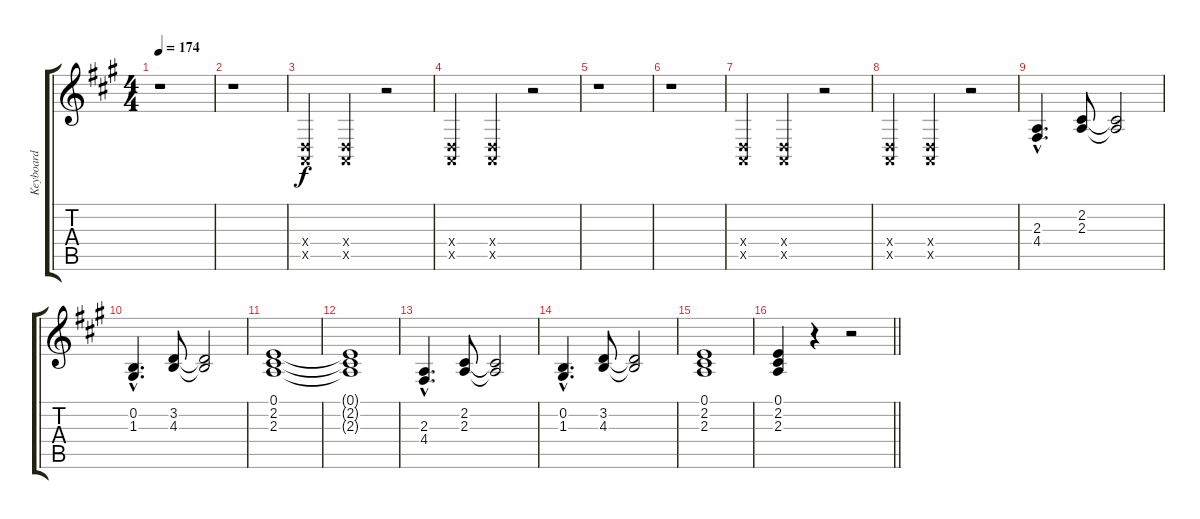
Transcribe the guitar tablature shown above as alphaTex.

\track ("Keyboard" "Keyboard") {instrument synthstrings2}
\staff {score tabs}
\tuning (E4 B3 G3 D3 A2 E2) {hide}
\ts (4 4)
\tempo 174
\clef g2
\ks a
r.1{dy f} |
r.1 |
(0.4{x} 0.5{x}).4 (0.4{x} 0.5{x}).4 r.2 |
(0.4{x} 0.5{x}).4 (0.4{x} 0.5{x}).4 r.2 |
r.1 |
r.1 |
(0.4{x} 0.5{x}).4 (0.4{x} 0.5{x}).4 r.2 |
(0.4{x} 0.5{x}).4 (0.4{x} 0.5{x}).4 r.2 |
(2.3{hac} 4.4{hac}).4{d} (2.2 2.3).8 (2.2{t} 2.3{t}).2 |
(0.2{hac} 1.3{hac}).4{d} (3.2 4.3).8 (3.2{t} 4.3{t}).2 |
(0.1 2.2 2.3).1 |
(0.1{t} 2.2{t} 2.3{t}).1 |
(2.3{hac} 4.4{hac}).4{d} (2.2 2.3).8 (2.2{t} 2.3{t}).2 |
(0.2{hac} 1.3{hac}).4{d} (3.2 4.3).8 (3.2{t} 4.3{t}).2 |
(0.1 2.2 2.3).1 |
\barLineRight lightlight
(0.1 2.2 2.3).4 r.4 r.2
